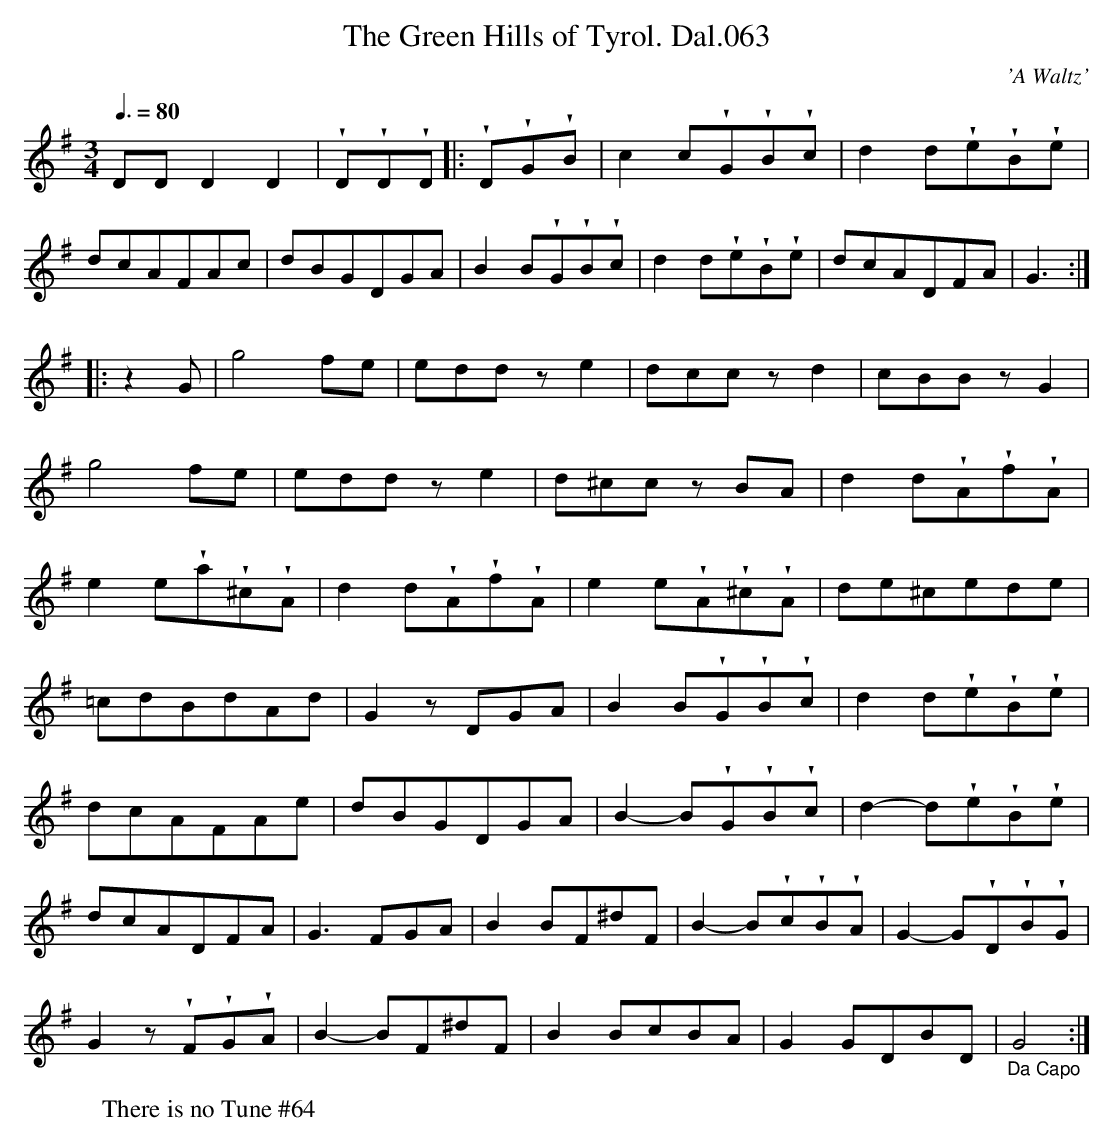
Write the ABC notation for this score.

X:1
T:Green Hills of Tyrol. Dal.063, The
C:'A Waltz'
M:3/4
L:1/8
Q:3/8=80
W:There is no Tune #64
K:Gmaj
DD D2 D2 | !wedge!D!wedge!D!wedge!D |: !wedge!D!wedge!G!wedge!B | c2 c!wedge!G!wedge!B!wedge!c | d2 d!wedge!e!wedge!B!wedge!e |
dcAFAc | dBGDGA | B2 B!wedge!G!wedge!B!wedge!c | d2 d!wedge!e!wedge!B!wedge!e | dcADFA | G3 :|
|: z2 G | g4 fe | edd z e2 |dcc z d2 | cBB z G2 |
g4 fe | edd z e2 | d^cc z BA | d2 d!wedge!A!wedge!f!wedge!A |
e2 e!wedge!a!wedge!^c!wedge!A | d2 d!wedge!A!wedge!f!wedge!A | e2 e!wedge!A!wedge!^c!wedge!A | de^cede |
=cdBdAd | G2 z DGA | B2 B!wedge!G!wedge!B!wedge!c | d2 d!wedge!e!wedge!B!wedge!e |
dcAFAe | dBGDGA | B2- B!wedge!G!wedge!B!wedge!c | d2- d!wedge!e!wedge!B!wedge!e |
dcADFA | G3 FGA | B2 BF^dF | B2- B!wedge!c!wedge!B!wedge!A | G2- G!wedge!D!wedge!B!wedge!G |
G2 z !wedge!F!wedge!G!wedge!A | B2- BF^dF | B2 BcBA | G2 GDBD | "_Da Capo"G4 :|
